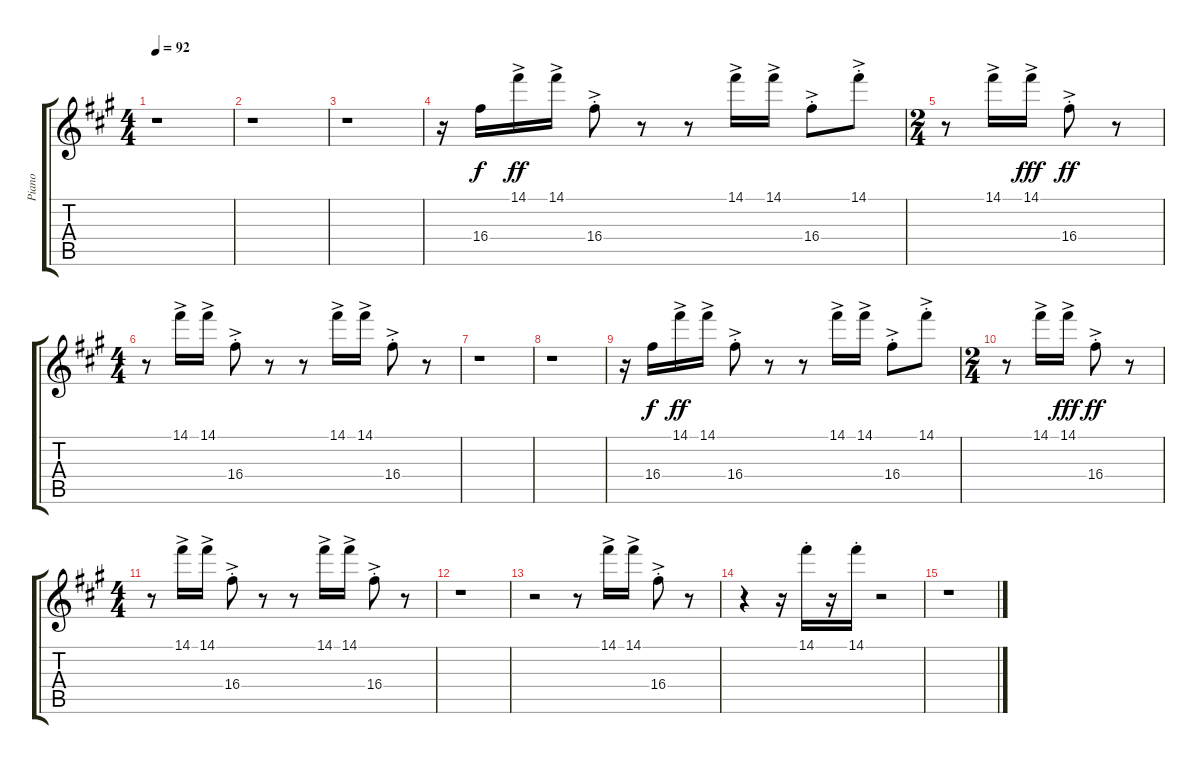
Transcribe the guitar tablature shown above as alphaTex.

\track ("Piano" "Piano") {instrument brightacousticpiano}
\staff {score tabs}
\tuning (E5 B4 G4 D4 A3 E3) {hide}
\ts (4 4)
\tempo 92
\clef g2
\ks f#minor
r.1{dy f} |
r.1 |
r.1 |
r.16 16.4.16 14.1{ac}.16{dy ff} 14.1{ac}.16 16.4{ac st}.8 r.8 r.8 14.1{ac}.16 14.1{ac}.16 16.4{ac st}.8 14.1{ac st}.8 |
\ts (2 4)
r.8 14.1{ac}.16 14.1{ac}.16{dy fff} 16.4{ac st}.8{dy ff} r.8 |
\ts (4 4)
r.8 14.1{ac}.16 14.1{ac}.16 16.4{ac st}.8 r.8 r.8 14.1{ac}.16 14.1{ac}.16 16.4{ac st}.8 r.8 |
r.1 |
r.1 |
r.16 16.4.16{dy f} 14.1{ac}.16{dy ff} 14.1{ac}.16 16.4{ac st}.8 r.8 r.8 14.1{ac}.16 14.1{ac}.16 16.4{ac st}.8 14.1{ac st}.8 |
\ts (2 4)
r.8 14.1{ac}.16 14.1{ac}.16{dy fff} 16.4{ac st}.8{dy ff} r.8 |
\ts (4 4)
r.8 14.1{ac}.16 14.1{ac}.16 16.4{ac st}.8 r.8 r.8 14.1{ac}.16 14.1{ac}.16 16.4{ac st}.8 r.8 |
r.1 |
r.2 r.8 14.1{ac}.16 14.1{ac}.16 16.4{ac st}.8 r.8 |
r.4 r.16 14.1{st}.16 r.16 14.1{st}.16 r.2 |
r.1
